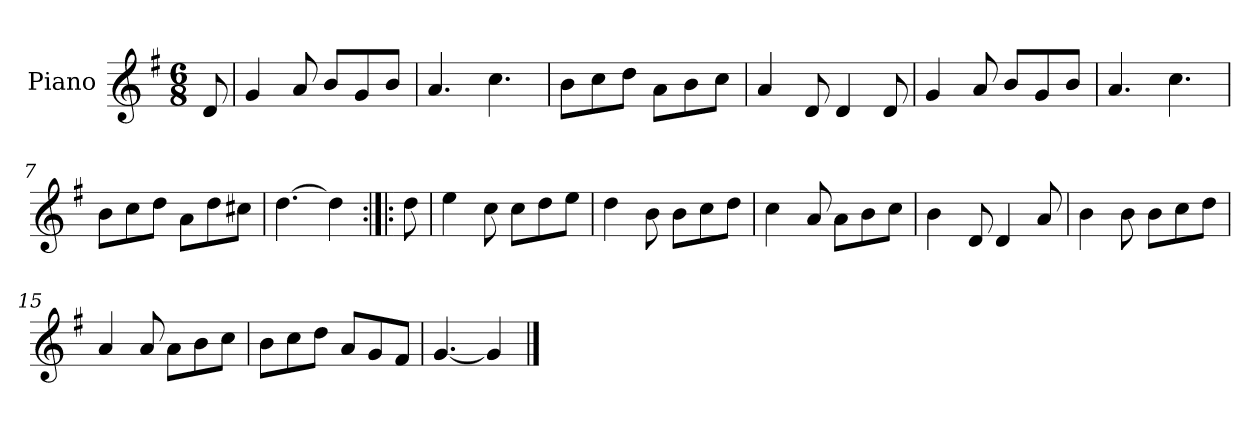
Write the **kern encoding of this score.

**kern
*part1
*staff1
*I"Piano
*I'Pno.
*clefG2
*k[f#]
*M6/8
=
8d/
=1
4g/
8a/
8b/L
8g/
8b/J
=2
4.a/
4.cc\
=3
8b\L
8cc\
8dd\J
8a\L
8b\
8cc\J
=4
4a/
8d/
4d/
8d/
=5
4g/
8a/
8b/L
8g/
8b/J
=6
4.a/
4.cc\
=7
8b\L
8cc\
8dd\J
8a\L
8dd\
8cc#X\J
!!LO:LB:g=z
=8
[4.dd\
4dd\]
=9:|!|:
8dd\
=10
4ee\
8cc\
8cc\L
8dd\
8ee\J
=11
4dd\
8b\
8b\L
8cc\
8dd\J
=12
4cc\
8a/
8a\L
8b\
8cc\J
=13
4b\
8d/
4d/
8a/
=14
4b\
8b\
8b\L
8cc\
8dd\J
=15
4a/
8a/
8a\L
8b\
8cc\J
!!LO:LB:g=z
=16
8b\L
8cc\
8dd\J
8a/L
8g/
8f#/J
=17
[4.g/
4g/]
==
*-
